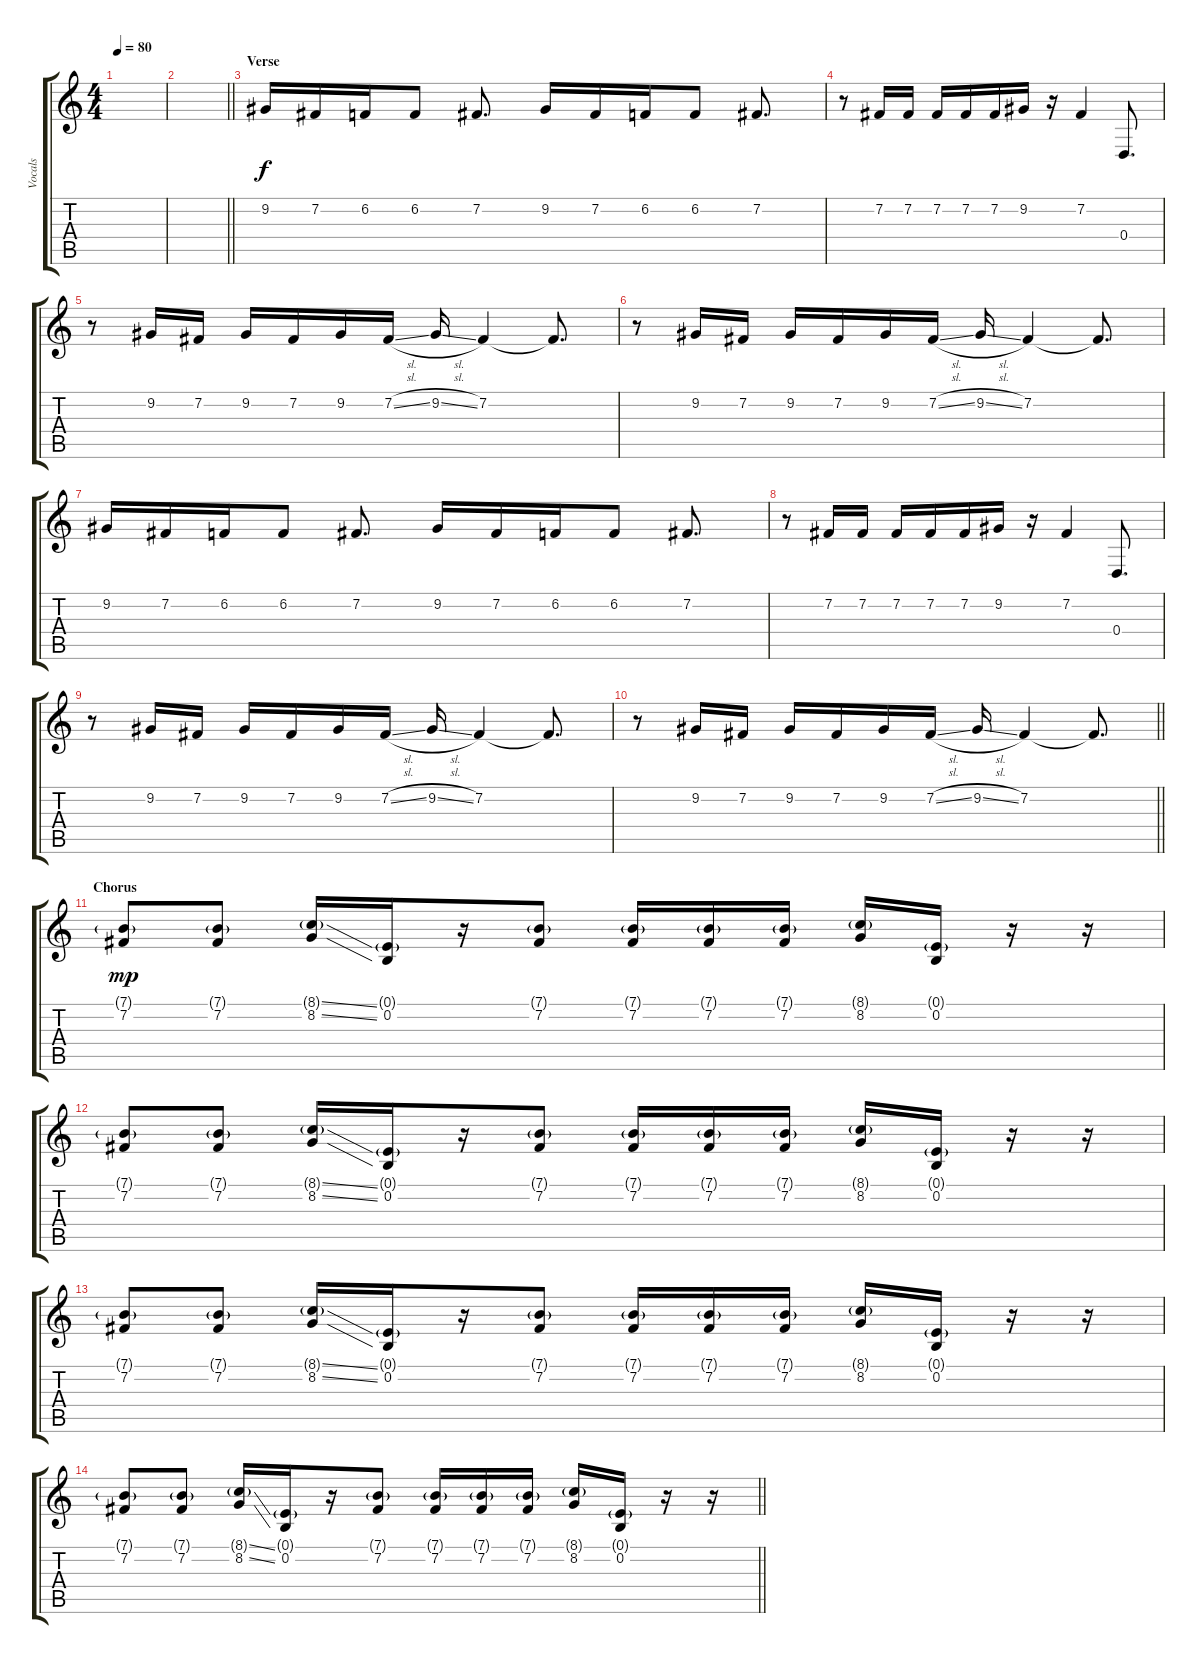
\track ("Vocals" "Vocals") {instrument trumpet}
\staff {score tabs}
\tuning (E4 B3 G3 D3 A2 E2) {hide}
\ts (4 4)
\tempo 80
\clef g2
\ks c
|
\barLineRight lightlight
|
\section ("" "Verse")
9.2.16 7.2.16 6.2.16 6.2.8 7.2.8{d} 9.2.16 7.2.16 6.2.16 6.2.8 7.2.8{d} |
r.8 7.2.16 7.2.16 7.2.16 7.2.16 7.2.16 9.2.16 r.16 7.2.4 0.4.8{d} |
r.8 9.2.16 7.2.16 9.2.16 7.2.16 9.2.16 7.2{sl}.16 9.2{sl}.16 7.2.4 7.2{t}.8{d} |
r.8 9.2.16 7.2.16 9.2.16 7.2.16 9.2.16 7.2{sl}.16 9.2{sl}.16 7.2.4 7.2{t}.8{d} |
9.2.16 7.2.16 6.2.16 6.2.8 7.2.8{d} 9.2.16 7.2.16 6.2.16 6.2.8 7.2.8{d} |
r.8 7.2.16 7.2.16 7.2.16 7.2.16 7.2.16 9.2.16 r.16 7.2.4 0.4.8{d} |
r.8 9.2.16 7.2.16 9.2.16 7.2.16 9.2.16 7.2{sl}.16 9.2{sl}.16 7.2.4 7.2{t}.8{d} |
\barLineRight lightlight
r.8 9.2.16 7.2.16 9.2.16 7.2.16 9.2.16 7.2{sl}.16 9.2{sl}.16 7.2.4 7.2{t}.8{d} |
\section ("" "Chorus")
(7.1{g} 7.2).8{dy mp} (7.1{g} 7.2).8 (8.1{ss g} 8.2{ss}).16 (0.1{g} 0.2).16 r.16 (7.1{g} 7.2).8 (7.1{g} 7.2).16 (7.1{g} 7.2).16 (7.1{g} 7.2).16 (8.1{g} 8.2).16 (0.1{g} 0.2).16 r.16 r.16 |
(7.1{g} 7.2).8 (7.1{g} 7.2).8 (8.1{ss g} 8.2{ss}).16 (0.1{g} 0.2).16 r.16 (7.1{g} 7.2).8 (7.1{g} 7.2).16 (7.1{g} 7.2).16 (7.1{g} 7.2).16 (8.1{g} 8.2).16 (0.1{g} 0.2).16 r.16 r.16 |
(7.1{g} 7.2).8 (7.1{g} 7.2).8 (8.1{ss g} 8.2{ss}).16 (0.1{g} 0.2).16 r.16 (7.1{g} 7.2).8 (7.1{g} 7.2).16 (7.1{g} 7.2).16 (7.1{g} 7.2).16 (8.1{g} 8.2).16 (0.1{g} 0.2).16 r.16 r.16 |
\barLineRight lightlight
(7.1{g} 7.2).8 (7.1{g} 7.2).8 (8.1{ss g} 8.2{ss}).16 (0.1{g} 0.2).16 r.16 (7.1{g} 7.2).8 (7.1{g} 7.2).16 (7.1{g} 7.2).16 (7.1{g} 7.2).16 (8.1{g} 8.2).16 (0.1{g} 0.2).16 r.16 r.16
